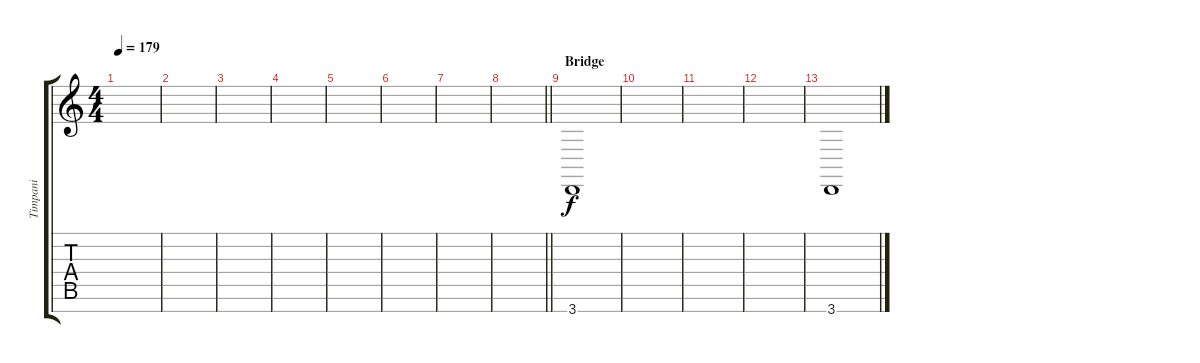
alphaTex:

\track ("Timpani" "Timpani") {instrument timpani}
\staff {score tabs}
\tuning (E4 B3 G3 D3 A2 E2 B1) {hide}
\ts (4 4)
\tempo 179
\clef g2
\ks c
|
|
|
|
|
|
|
\barLineRight lightlight
|
\section ("" "Bridge")
3.7.1 |
|
|
|
3.7.1
